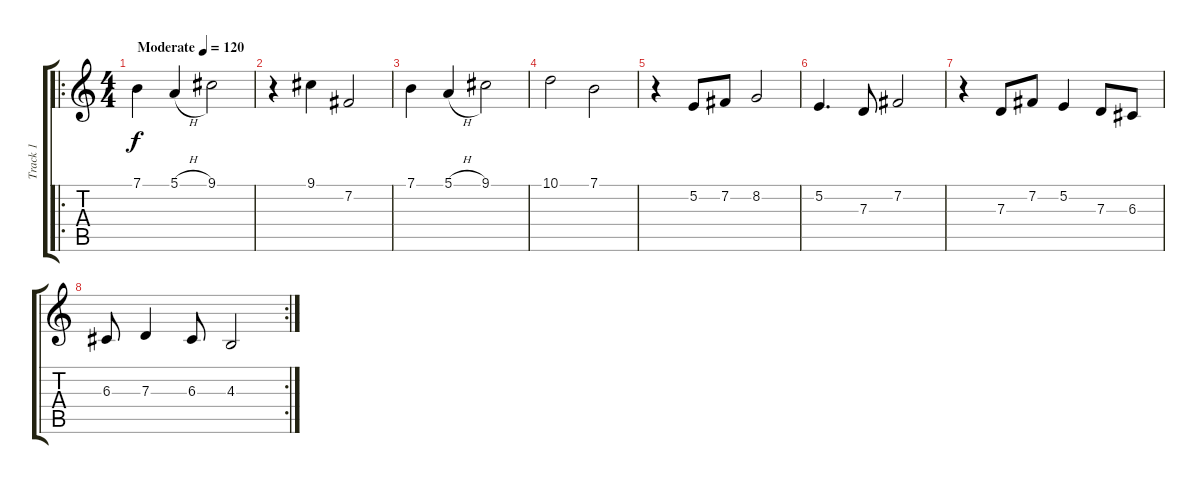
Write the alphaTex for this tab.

\track ("Track 1" "Track 1") {instrument acousticgrandpiano}
\staff {score tabs}
\tuning (E4 B3 G3 D3 A2 E2) {hide}
\ro
\ts (4 4)
\tempo (120 "Moderate")
\clef g2
\ks c
7.1.4{dy f instrument acousticgrandpiano} 5.1{h}.4 9.1.2 |
r.4 9.1.4 7.2.2 |
7.1.4 5.1{h}.4 9.1.2 |
10.1.2 7.1.2 |
r.4 5.2.8 7.2.8 8.2.2 |
5.2.4{d} 7.3.8 7.2.2 |
r.4 7.3.8 7.2.8 5.2.4 7.3.8 6.3.8 |
\rc 2
6.3.8 7.3.4 6.3.8 4.3.2
